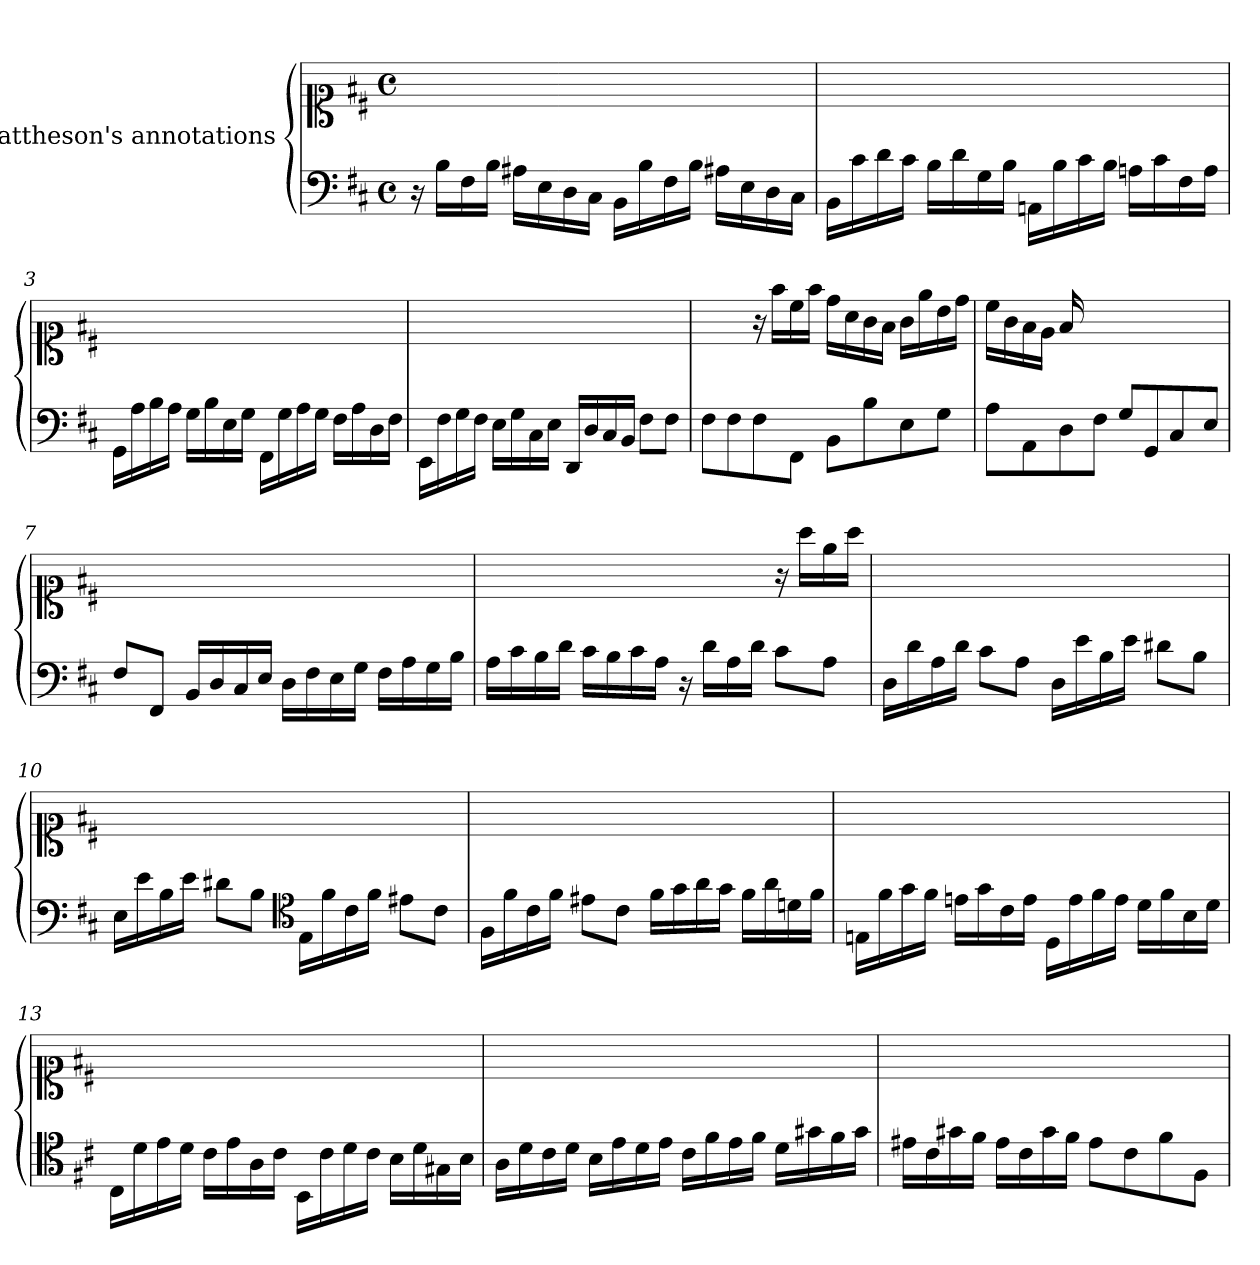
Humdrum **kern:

**kern	**kern
*part2	*part1
*staff2	*staff1
*	*I"Mattheson's annotations
*clefF4	*clefC1
*k[f#c#]	*k[f#c#]
*M4/4	*M4/4
*met(c)	*met(c)
=1	=1
16r	1ryy
16B\LL	.
16F#\	.
16B\JJ	.
16A#X\LL	.
16E\	.
16D\	.
16C#\JJ	.
16BB\LL	.
16B\	.
16F#\	.
16B\JJ	.
16A#X\LL	.
16E\	.
16D\	.
16C#\JJ	.
=2	=2
16BB\LL	1ryy
16c#\	.
16d\	.
16c#\JJ	.
16B\LL	.
16d\	.
16G\	.
16B\JJ	.
16AAn\LL	.
16B\	.
16c#\	.
16B\JJ	.
16An\LL	.
16c#\	.
16F#\	.
16A\JJ	.
=3	=3
16GG\LL	1ryy
16A\	.
16B\	.
16A\JJ	.
16G\LL	.
16B\	.
16E\	.
16G\JJ	.
16FF#\LL	.
16G\	.
16A\	.
16G\JJ	.
16F#\LL	.
16A\	.
16D\	.
16F#\JJ	.
!!LO:LB:g=z
=4	=4
16EE\LL	1ryy
16F#\	.
16G\	.
16F#\JJ	.
16E\LL	.
16G\	.
16C#\	.
16E\JJ	.
16DD/LL	.
16D/	.
16C#/	.
16BB/JJ	.
8F#\L	.
8F#\J	.
=5	=5
8F#\L	4ryy
8F#\	.
8F#\	16r
.	16ff#\LL
8FF#\J	16cc#\
.	16ff#\JJ
8BB\L	16dd\LL
.	16a\
8B\	16g\
.	16f#\JJ
8E\	16g\LL
.	16ee\
8G\J	16b\
.	16dd\JJ
=6	=6
8A\L	16cc#\LL
.	16g\
8AA\	16f#\
.	16e\JJ
8D\	16f#/
.	2ryy
8F#\J	.
8G/L	.
8GG/	.
8C#/	.
.	8.ryy
8E/J	.
!!LO:LB:g=z
=7	=7
8F#/L	1ryy
8FF#/J	.
16BB/LL	.
16D/	.
16C#/	.
16E/JJ	.
16D\LL	.
16F#\	.
16E\	.
16G\JJ	.
16F#\LL	.
16A\	.
16G\	.
16B\JJ	.
=8	=8
16A\LL	2ryy
16c#\	.
16B\	.
16d\JJ	.
16c#\LL	.
16B\	.
16c#\	.
16A\JJ	.
16r	4ryy
16d\LL	.
16A\	.
16d\JJ	.
8c#\L	16r
.	16aa\LL
8A\J	16ee\
.	16aa\JJ
=9	=9
16D\LL	1ryy
16d\	.
16A\	.
16d\JJ	.
8c#\L	.
8A\J	.
16D\LL	.
16e\	.
16B\	.
16e\JJ	.
8d#X\L	.
8B\J	.
!!LO:LB:g=z
=10	=10
16E\LL	1ryy
16e\	.
16B\	.
16e\JJ	.
8d#X\L	.
8B\J	.
*clefC4	*
16E\LL	.
16f#\	.
16c#\	.
16f#\JJ	.
8e#X\L	.
8c#\J	.
=11	=11
16F#\LL	1ryy
16f#\	.
16c#\	.
16f#\JJ	.
8e#X\L	.
8c#\J	.
16f#\LL	.
16g\	.
16a\	.
16g\JJ	.
16f#\LL	.
16a\	.
16dn\	.
16f#\JJ	.
=12	=12
16En\LL	1ryy
16f#\	.
16g\	.
16f#\JJ	.
16en\LL	.
16g\	.
16c#\	.
16e\JJ	.
16D\LL	.
16e\	.
16f#\	.
16e\JJ	.
16d\LL	.
16f#\	.
16B\	.
16d\JJ	.
!!LO:LB:g=z
=13	=13
16C#\LL	1ryy
16d\	.
16e\	.
16d\JJ	.
16c#\LL	.
16e\	.
16A\	.
16c#\JJ	.
16BB\LL	.
16c#\	.
16d\	.
16c#\JJ	.
16B\LL	.
16d\	.
16G#X\	.
16B\JJ	.
=14	=14
16A\LL	1ryy
16d\	.
16c#\	.
16d\JJ	.
16B\LL	.
16e\	.
16d\	.
16e\JJ	.
16c#\LL	.
16f#\	.
16e\	.
16f#\JJ	.
16d\LL	.
16g#X\	.
16f#\	.
16g#\JJ	.
=15	=15
16e#X\LL	1ryy
16c#\	.
16g#X\	.
16f#\JJ	.
16e#\LL	.
16c#\	.
16g#\	.
16f#\JJ	.
8e#\L	.
8c#\	.
8f#\	.
8F#\J	.
=	=
*-	*-
